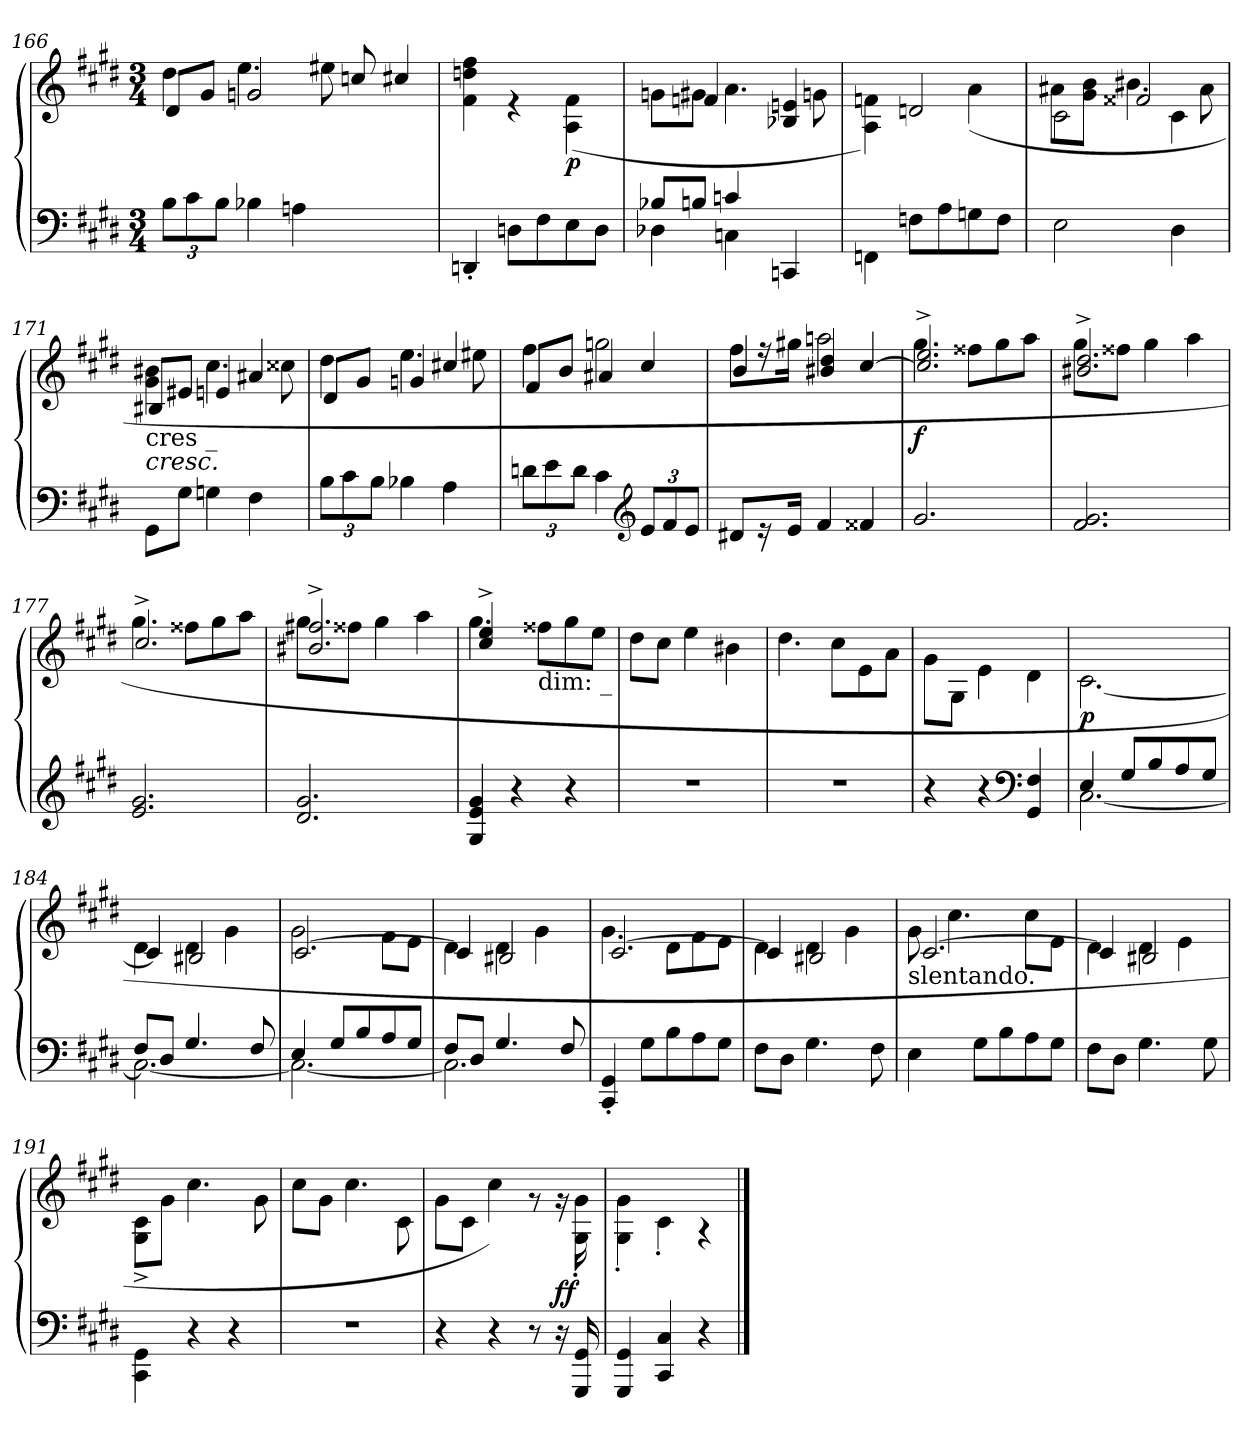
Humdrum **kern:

**kern	**kern	**dynam
*part1	*part1	*part1
*staff2	*staff1	*staff1/2
!!LO:LB:g=z
*clefF4	*clefG2	*
*k[f#c#g#d#]	*k[f#c#g#d#]	*
*c#:	*c#:	*
*M3/4	*M3/4	*
*Xbrackettup	*	*
=166	=166	=166
*	*^	*
*	*	*^	*
12B\L	4ryy	4dd#\	8d#/L	.
12c#\	.	.	.	.
.	.	.	8g#/J	.
12B\J	.	.	.	.
4B-X\	2gn/	4.ee\	2g/	.
4An\	.	.	.	.
.	.	8ee#X\	.	.
4.ryy	4.ryy	4.ryy	8ccn/	.
.	.	.	4cc#X/	.
*	*	*v	*v	*
=167	=167	=167	=167
4DDn'/	2.ryy	4f#\ 4ddn\ 4ff#\	.
8Dn\L	.	4r	.
8F#\	.	.	.
!	!	!	!LO:DY:b
8E\	.	(>4A\ 4f#\	p
8D\J	.	.	.
=168	=168	=168	=168
*^	*	*^	*
8B-X/L	4D-X\	4ryy	8gn\L	8ryy	.
8Bn/J	.	.	8g#X\J	4fn/	.
4cn/	4Cn\	4ryy	4.a\	.	.
.	.	.	.	8ryy	.
4CCn/	4ryy	4ryy	.	4B-X/ 4en/	.
.	.	.	8gn\	.	.
*v	*v	*	*	*	*
=169	=169	=169	=169	=169
4FFn\	2.ryy	4A\ 4fn\)	4ryy	.
8Fn\L	.	4ryy	2dn/	.
8A\	.	.	.	.
8Gn\	.	(>4a\	.	.
8F\J	.	.	.	.
=170	=170	=170	=170	=170
2E\	2c#\	8a#X\L	4ryy	.
.	.	8g#\ 8b\J	.	.
.	.	4.b#X\	2f##X/	.
4D#\	4c#\	.	.	.
.	.	8a#\	.	.
!!LO:LB:g=z	!!	!!
=171	=171	=171	=171	=171
!	!LO:TX:b:t=cres _	!	!	!
!	!	!	!	!LO:HP:b
8GG#\L	2.ryy	4g#\ 4b#X\	8B#X/L	<
8G#\J	.	.	8e#X/J	.
4Gn\	.	4.cc#\	4en/	.
4F#\	.	.	4a#X/	.
.	.	8cc##X\	.	.
=172	=172	=172	=172	=172
12B\L	2.ryy	4dd#\	8d#/L	.
12c#\	.	.	.	.
.	.	.	8g#/J	.
12B\J	.	.	.	.
4B-X\	.	4.ee\	4gn/	.
4A\	.	.	4cc#X/	.
.	.	8ee#X\	.	.
=173	=173	=173	=173	=173
12dn\L	2.ryy	4ff#\	8f#/L	.
12e\	.	.	.	.
.	.	.	8b/J	.
12d\J	.	.	.	.
4c#\	.	2ggn\	4a#X/	.
*clefG2	*	*	*	*
12e/L	.	.	4cc#/	.
12f#/	.	.	.	.
12e/J	.	.	.	.
=174	=174	=174	=174	=174
8d#X/L	2.ryy	8ff#\L	4b/	.
16r	.	16r	.	.
16e/Jk	.	16gg#X\Jk	.	.
4f#/	.	2aan\	4b#X/ 4dd#/	.
4f##X/	.	.	[4cc#/	.
!!LO:LB:g=z	!!	!!
=175	=175	=175	=175	=175
!	!	!	!	!LO:DY:b
2.g#/	2.ryy	4.gg#\	2.cc#/]^ 2.ee/^	f
.	.	8ff##X\L	.	.
.	.	8gg#\	.	.
.	.	8aa\J	.	.
=176	=176	=176	=176	=176
2.f#/ 2.g#/	2.ryy	8gg#\L	2.b#X/^ 2.dd#/^	.
.	.	8ff##X\J	.	.
.	.	4gg#\	.	.
.	.	4aa\	.	.
=177	=177	=177	=177	=177
2.e/ 2.g#/	2.ryy	4.gg#\	2.cc#^/	.
.	.	8ff##X\L	.	.
.	.	8gg#\	.	.
.	.	8aa\J	.	.
=178	=178	=178	=178	=178
2.d#/ 2.g#/	2.ryy	8gg#\L	2.b#X/^ 2.ff#X/^	.
.	.	8ff##X\J	.	.
.	.	4gg#\	.	.
.	.	4aa\	.	.
=179	=179	=179	=179	=179
4G#/ 4e/ 4g#/	4ryy	4.gg#\	4cc#/^ 4ee/^	.
4r	8ryy	.	2ryy	.
!	!LO:TX:b:t=dim&colon; _	!	!	!
.	8ryy	8ff##X\L	.	.
4r	4ryy	8gg#\	.	.
.	.	8ee\J	.	.
*	*	*v	*v	*
=180	=180	=180	=180
2.r	2.ryy	8dd#\L	.
.	.	8cc#\J	.
.	.	4ee\	.
.	.	4b#X\	.
=181	=181	=181	=181
2.r	2.ryy	4.dd#\	.
.	.	8cc#\L	.
.	.	8e\	.
.	.	8a\J	[
!!LO:LB:g=z	!!
=182	=182	=182	=182
4r	2.ryy	8g#\L	.
.	.	8G#\J	.
4r	.	4e\	.
*clefF4	*	*	*
4GG#/ 4F#/	.	4d#\	.
=183	=183	=183	=183
*^	*	*	*
!	!	!	!	!LO:DY:b
4E/	[2.C#\	2.ryy	[2.c#\	p
8G#/L	.	.	.	.
8B/	.	.	.	.
8A/	.	.	.	.
8G#/J	.	.	.	.
=184	=184	=184	=184	=184
*	*	*	*^	*
8F#/L	2.C#\_	2.ryy	4d#\	4c#/]	.
8D#/J	.	.	.	.	.
4.G#/	.	.	4d#\	2B#X/	.
.	.	.	4g#\	.	.
8F#/	.	.	.	.	.
=185	=185	=185	=185	=185	=185
4E/	2.C#\_	2.ryy	2g#\	[2.c#/	.
8G#/L	.	.	.	.	.
8B/	.	.	.	.	.
8A/	.	.	8f#\L	.	.
8G#/J	.	.	8e\J	.	.
=186	=186	=186	=186	=186	=186
8F#/L	2.C#\]	2.ryy	4d#\	4c#/]	.
8D#/J	.	.	.	.	.
4.G#/	.	.	4d#\	2B#X/	.
.	.	.	4g#\	.	.
8F#/	.	.	.	.	.
*v	*v	*	*	*	*
=187	=187	=187	=187	=187
4CC#/' 4GG#/'	2.ryy	4.g#\	[2.c#/	.
8G#\L	.	.	.	.
8B\	.	8d#\L	.	.
8A\	.	8f#\	.	.
8G#\J	.	8e\J	.	.
=188	=188	=188	=188	=188
8F#\L	2.ryy	4d#\	4c#/]	.
8D#\J	.	.	.	.
4.G#\	.	4d#\	2B#X/	.
.	.	4g#\	.	.
8F#\	.	.	.	.
!!LO:PB:g=z	!!	!!
=189	=189	=189	=189	=189
!	!LO:TX:b:t=slentando.	!	!	!
4E\	2.ryy	8g#\	[2.c#/	.
.	.	4.cc#\	.	.
8G#\L	.	.	.	.
8B\	.	.	.	.
8A\	.	8cc#\L	.	.
8G#\J	.	8e\J	.	.
=190	=190	=190	=190	=190
8F#\L	2.ryy	4d#\	4c#/]	.
8D#\J	.	.	.	.
4.G#\	.	4d#\	2B#X/	.
.	.	4e\	.	.
8G#\	.	.	.	.
*	*	*v	*v	*
=191	=191	=191	=191
4CC#\ 4GG#\	2.ryy	8G#\^ 8c#\^L	.
.	.	8g#\J	.
4r	.	4.cc#\	.
4r	.	.	.
.	.	8g#\	.
=192	=192	=192	=192
2.r	2.ryy	8cc#\L	.
.	.	8g#\J	.
.	.	4.cc#\	.
.	.	8c#\	.
=193	=193	=193	=193
4r	2.ryy	8g#\L	.
.	.	8c#\J	.
4r	.	4cc#\)	.
8r	.	8r	.
!	!	!	!LO:DY:b
16r	.	16r	ff
16GGG#/ 16GG#/	.	16G#\' 16g#\'	.
=194	=194	=194	=194
4GGG#/ 4GG#/	2.ryy	4G#\' 4g#\'	.
4CC#/ 4C#/	.	4c#'\	.
4r	.	4r	.
!	!	!LO:TX:b:B:t=Fin.	!
*	*v	*v	*
==	==	==
*-	*-	*-
